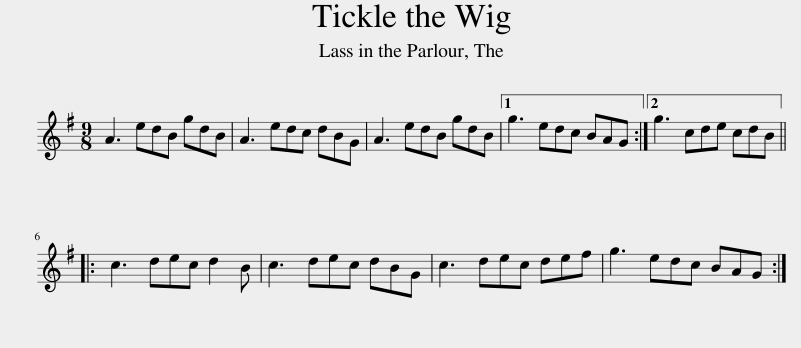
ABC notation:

X:1
L:1/8
M:9/8
I:linebreak $
K:G
V:1 treble
V:1
 A3 edB gdB | A3 edc dBG | A3 edB gdB |1 g3 edc BAG :|2 g3 cde cdB |:$ %5
 c3 dec d2 B | c3 dec dBG | c3 dec def | g3 edc BAG :| %9
